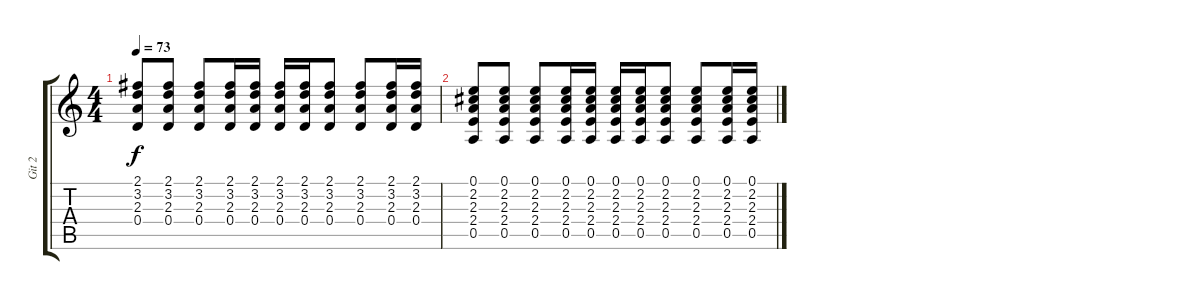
\track ("Git 2" "Git 2") {instrument acousticguitarsteel}
\staff {score tabs}
\tuning (E4 B3 G3 D3 A2 E2) {hide}
\ts (4 4)
\tempo 73
\clef g2
\ks c
(2.1 3.2 2.3 0.4).8{dy f} (2.1 3.2 2.3 0.4).8 (2.1 3.2 2.3 0.4).8 (2.1 3.2 2.3 0.4).16 (2.1 3.2 2.3 0.4).16 (2.1 3.2 2.3 0.4).16 (2.1 3.2 2.3 0.4).16 (2.1 3.2 2.3 0.4).8 (2.1 3.2 2.3 0.4).8 (2.1 3.2 2.3 0.4).16 (2.1 3.2 2.3 0.4).16 |
(0.1 2.2 2.3 2.4 0.5).8 (0.1 2.2 2.3 2.4 0.5).8 (0.1 2.2 2.3 2.4 0.5).8 (0.1 2.2 2.3 2.4 0.5).16 (0.1 2.2 2.3 2.4 0.5).16 (0.1 2.2 2.3 2.4 0.5).16 (0.1 2.2 2.3 2.4 0.5).16 (0.1 2.2 2.3 2.4 0.5).8 (0.1 2.2 2.3 2.4 0.5).8 (0.1 2.2 2.3 2.4 0.5).16 (0.1 2.2 2.3 2.4 0.5).16
